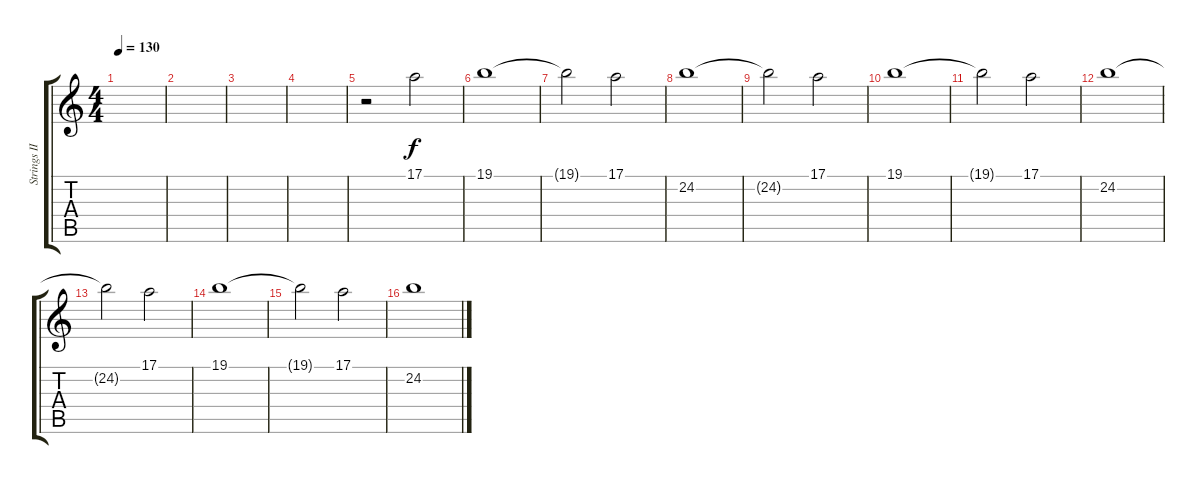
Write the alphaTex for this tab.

\track ("Strings III" "Strings II") {instrument stringensemble1}
\staff {score tabs}
\tuning (E4 B3 G3 D3 A2 E2) {hide}
\ts (4 4)
\tempo 130
\clef g2
\ks c
|
|
|
|
r.2 17.1.2 |
19.1.1 |
19.1{t}.2 17.1.2 |
24.2.1 |
24.2{t}.2 17.1.2 |
19.1.1 |
19.1{t}.2 17.1.2 |
24.2.1 |
24.2{t}.2 17.1.2 |
19.1.1 |
19.1{t}.2 17.1.2 |
24.2.1
